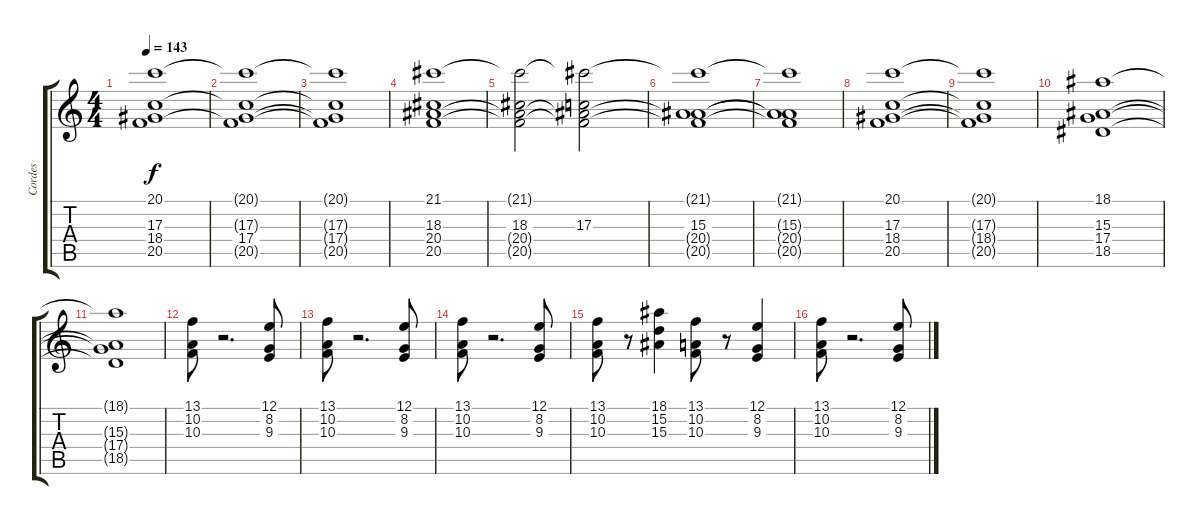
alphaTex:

\track ("Cordes" "Cordes") {instrument stringensemble1}
\staff {score tabs}
\tuning (E4 B3 G3 D3 A2 E2) {hide}
\ts (4 4)
\tempo 143
\clef g2
\ks c
(20.1{t} 17.3{t} 18.4 20.5{t}).1{dy f} |
(20.1{t} 17.3{t} 17.4 20.5{t}).1 |
(20.1{t} 17.3{t} 17.4{t} 20.5{t}).1 |
(21.1 18.3 20.4 20.5).1 |
(21.1{t} 18.3 20.4{t} 20.5{t}).2 (21.1{t} 17.3 20.4{t} 20.5{t}).2 |
(21.1{t} 15.3 20.4{t} 20.5{t}).1 |
(21.1{t} 15.3{t} 20.4{t} 20.5{t}).1 |
(20.1 17.3 18.4 20.5).1 |
(20.1{t} 17.3{t} 18.4{t} 20.5{t}).1 |
(18.1 15.3 17.4 18.5).1 |
(18.1{t} 15.3{t} 17.4{t} 18.5{t}).1 |
(13.1 10.2 10.3).8 r.2{d} (12.1 8.2 9.3).8 |
(13.1 10.2 10.3).8 r.2{d} (12.1 8.2 9.3).8 |
(13.1 10.2 10.3).8 r.2{d} (12.1 8.2 9.3).8 |
(13.1 10.2 10.3).8 r.8 (18.1 15.2 15.3).4 (13.1 10.2 10.3).8 r.8 (12.1 8.2 9.3).4 |
(13.1 10.2 10.3).8 r.2{d} (12.1 8.2 9.3).8
